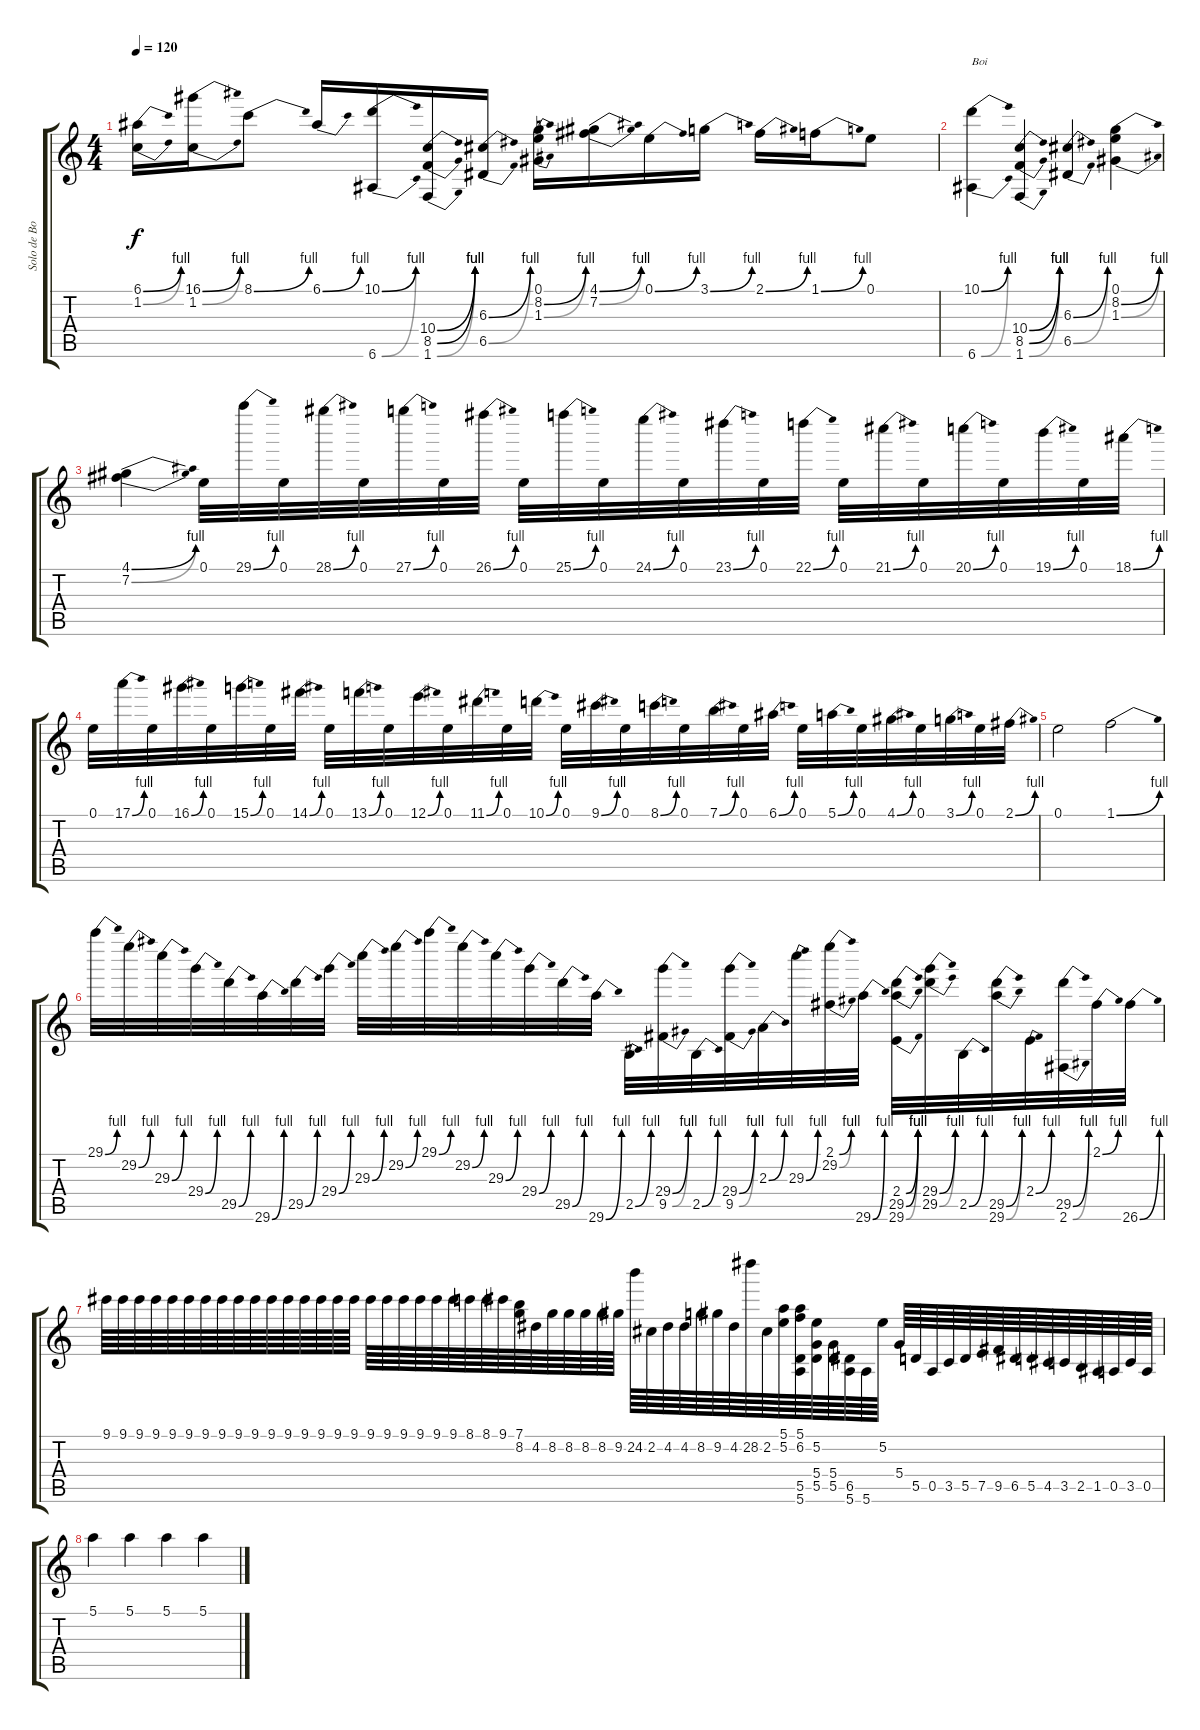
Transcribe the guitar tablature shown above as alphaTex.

\track ("Solo de Boi" "Solo de Bo") {instrument distortionguitar}
\staff {score tabs}
\tuning (E4 B3 G3 D3 A2 E2) {hide}
\ts (4 4)
\tempo 120
\clef g2
\ks c
(6.1{be (bend 0 0 60 4)} 1.2{be (bend 0 0 60 4)}).16{dy f} (16.1{be (bend 0 0 60 4)} 1.2{be (bend 0 0 60 4)}).16 8.1{be (bend 0 0 60 4)}.8 6.1{be (bend 0 0 60 4)}.16 (10.1{be (bend 0 0 60 4)} 6.6{be (bend 0 0 60 4)}).16 (10.4{be (bend 0 0 60 4)} 8.5{be (bend 0 0 60 4)} 1.6{be (bend 0 0 60 4)}).16 (6.3{be (bend 0 0 60 4)} 6.5{be (bend 0 0 60 4)}).16 (0.1 8.2{be (bend 0 0 60 4)} 1.3{be (bend 0 0 60 4)}).16 (4.1{be (bend 0 0 60 4)} 7.2{be (bend 0 0 60 4)}).16 0.1{be (bend 0 0 60 4)}.16 3.1{be (bend 0 0 60 4)}.16 2.1{be (bend 0 0 60 4)}.16 1.1{be (bend 0 0 60 4)}.16 0.1.8 |
(10.1{be (bend 0 0 60 4)} 6.6{be (bend 0 0 60 4)}).4{txt "Boi"} (10.4{be (bend 0 0 60 4)} 8.5{be (bend 0 0 60 4)} 1.6{be (bend 0 0 60 4)}).4 (6.3{be (bend 0 0 60 4)} 6.5{be (bend 0 0 60 4)}).4 (0.1 8.2{be (bend 0 0 60 4)} 1.3{be (bend 0 0 60 4)}).4 |
(4.1{be (bend 0 0 60 4)} 7.2{be (bend 0 0 60 4)}).4 0.1.32 29.1{be (bend 0 0 60 4)}.32 0.1.32 28.1{be (bend 0 0 60 4)}.32 0.1.32 27.1{be (bend 0 0 60 4)}.32 0.1.32 26.1{be (bend 0 0 60 4)}.32 0.1.32 25.1{be (bend 0 0 60 4)}.32 0.1.32 24.1{be (bend 0 0 60 4)}.32 0.1.32 23.1{be (bend 0 0 60 4)}.32 0.1.32 22.1{be (bend 0 0 60 4)}.32 0.1.32 21.1{be (bend 0 0 60 4)}.32 0.1.32 20.1{be (bend 0 0 60 4)}.32 0.1.32 19.1{be (bend 0 0 60 4)}.32 0.1.32 18.1{be (bend 0 0 60 4)}.32 |
0.1.32 17.1{be (bend 0 0 60 4)}.32 0.1.32 16.1{be (bend 0 0 60 4)}.32 0.1.32 15.1{be (bend 0 0 60 4)}.32 0.1.32 14.1{be (bend 0 0 60 4)}.32 0.1.32 13.1{be (bend 0 0 60 4)}.32 0.1.32 12.1{be (bend 0 0 60 4)}.32 0.1.32 11.1{be (bend 0 0 60 4)}.32 0.1.32 10.1{be (bend 0 0 60 4)}.32 0.1.32 9.1{be (bend 0 0 60 4)}.32 0.1.32 8.1{be (bend 0 0 60 4)}.32 0.1.32 7.1{be (bend 0 0 60 4)}.32 0.1.32 6.1{be (bend 0 0 60 4)}.32 0.1.32 5.1{be (bend 0 0 60 4)}.32 0.1.32 4.1{be (bend 0 0 60 4)}.32 0.1.32 3.1{be (bend 0 0 60 4)}.32 0.1.32 2.1{be (bend 0 0 60 4)}.32 |
0.1.2 1.1{be (bend 0 0 60 4)}.2 |
29.1{be (bend 0 0 60 4)}.32 29.2{be (bend 0 0 60 4)}.32 29.3{be (bend 0 0 60 4)}.32 29.4{be (bend 0 0 60 4)}.32 29.5{be (bend 0 0 60 4)}.32 29.6{be (bend 0 0 60 4)}.32 29.5{be (bend 0 0 60 4)}.32 29.4{be (bend 0 0 60 4)}.32 29.3{be (bend 0 0 60 4)}.32 29.2{be (bend 0 0 60 4)}.32 29.1{be (bend 0 0 60 4)}.32 29.2{be (bend 0 0 60 4)}.32 29.3{be (bend 0 0 60 4)}.32 29.4{be (bend 0 0 60 4)}.32 29.5{be (bend 0 0 60 4)}.32 29.6{be (bend 0 0 60 4)}.32 2.5{be (bend 0 0 60 4)}.32 (29.4{be (bend 0 0 60 4)} 9.5{be (bend 0 0 60 4)}).32 2.5{be (bend 0 0 60 4)}.32 (29.4{be (bend 0 0 60 4)} 9.5{be (bend 0 0 60 4)}).32 2.3{be (bend 0 0 60 4)}.32 29.3{be (bend 0 0 60 4)}.32 (2.1{be (bend 0 0 60 4)} 29.2{be (bend 0 0 60 4)}).32 29.6{be (bend 0 0 60 4)}.32 (2.4{be (bend 0 0 60 4)} 29.5{be (bend 0 0 60 4)} 29.6{be (bend 0 0 60 4)}).32 (29.4{be (bend 0 0 60 4)} 29.5{be (bend 0 0 60 4)}).32 2.5{be (bend 0 0 60 4)}.32 (29.5{be (bend 0 0 60 4)} 29.6{be (bend 0 0 60 4)}).32 2.4{be (bend 0 0 60 4)}.32 (29.5{be (bend 0 0 60 4)} 2.6{be (bend 0 0 60 4)}).32 2.1{be (bend 0 0 60 4)}.32 26.6{be (bend 0 0 60 4)}.32 |
9.1.64 9.1.64 9.1.64 9.1.64 9.1.64 9.1.64 9.1.64 9.1.64 9.1.64 9.1.64 9.1.64 9.1.64 9.1.64 9.1.64 9.1.64 9.1.64 9.1.64 9.1.64 9.1.64 9.1.64 9.1.64 9.1.64 8.1.64 8.1.64 9.1.64 (7.1 8.2).64 4.2.64 8.2.64 8.2.64 8.2.64 8.2.64 9.2.64 24.2.64 2.2.64 4.2.64 4.2.64 8.2.64 9.2.64 4.2.64 28.2.64 2.2.64 (5.1 5.2).64 (5.1 6.2 5.5 5.6).64 (5.2 5.4 5.5).64 (5.4 5.5).64 (6.5 5.6).64 5.6.64 5.2.64 5.4.64 5.5.64 0.5.64 3.5.64 5.5.64 7.5.64 9.5.64 6.5.64 5.5.64 4.5.64 3.5.64 2.5.64 1.5.64 0.5.64 3.5.64 0.5.64 |
5.1.4 5.1.4 5.1.4 5.1.4
